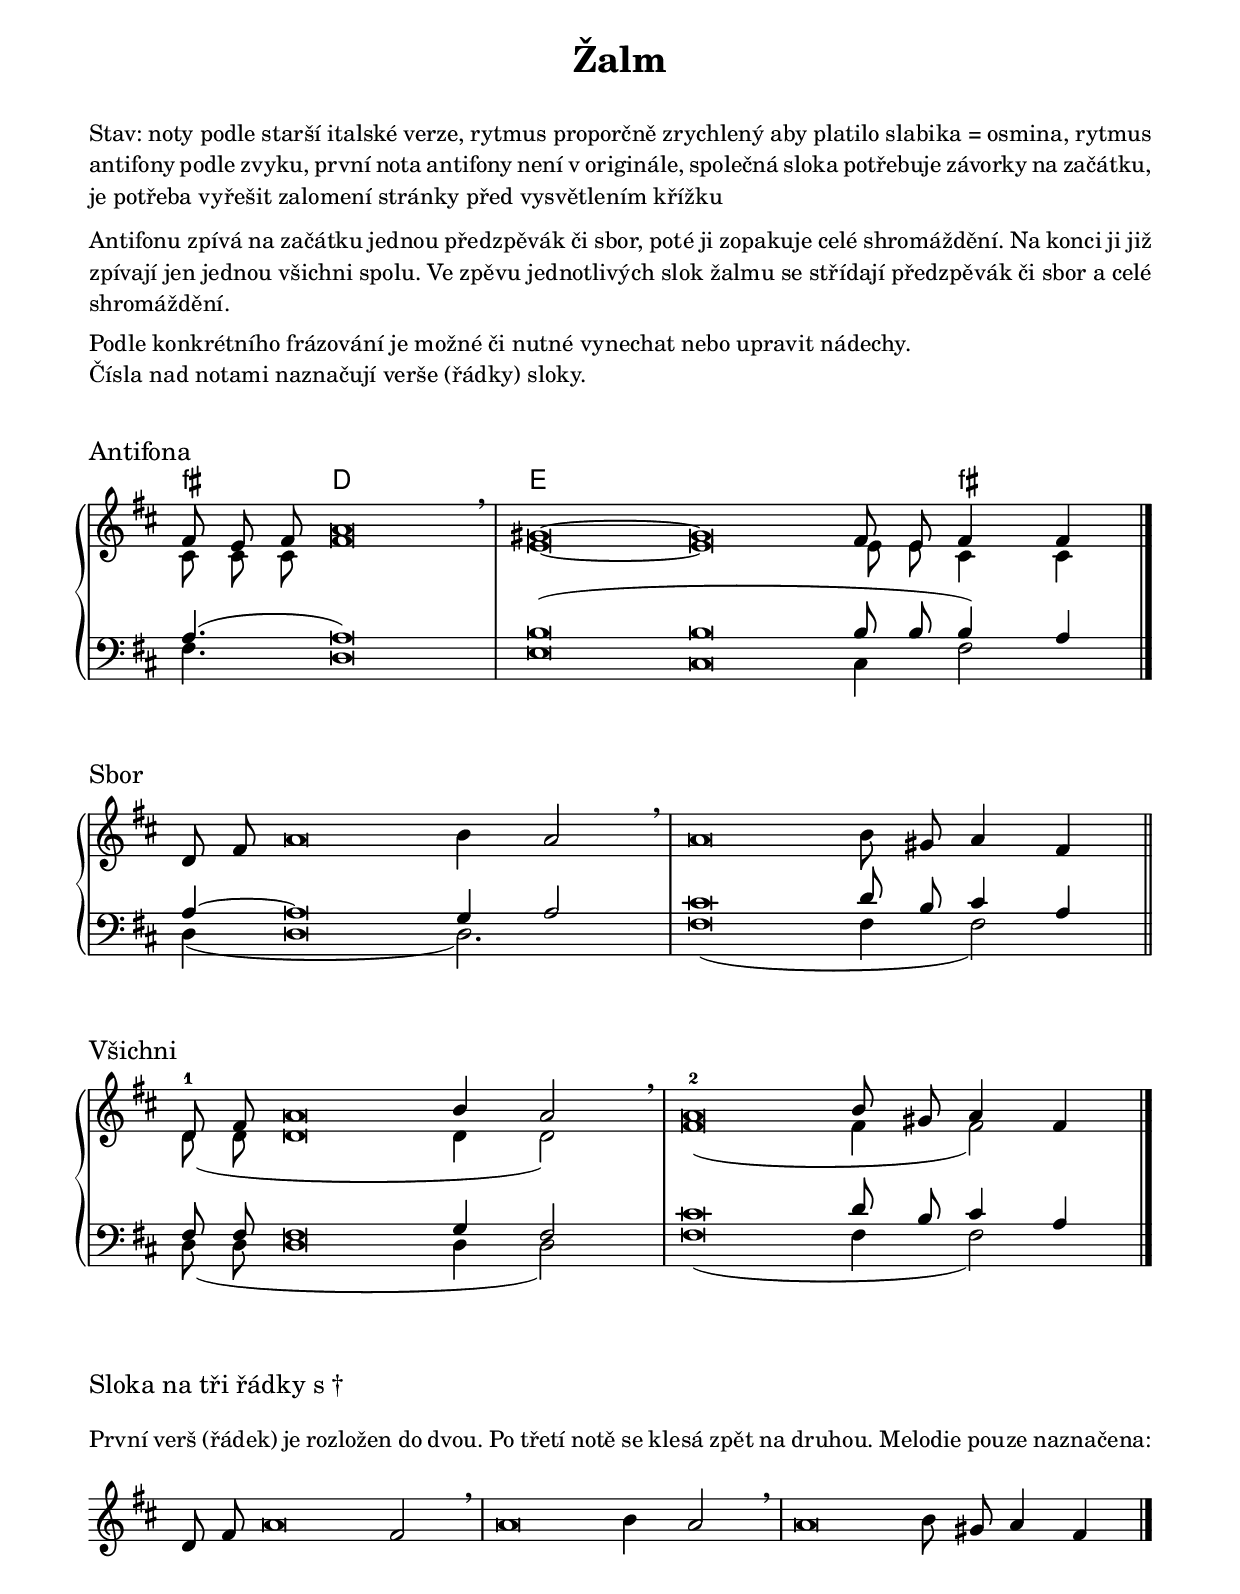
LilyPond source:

\version "2.18.2"

\include "../common-includes/macros.ily"
\include "../common-includes/paper.ily"
\include "../common-includes/layout.ily"

%\version "2.18.2"

modlitba_zalm_melodie_ref_prava = \relative c' {
	\key d \major
	\clef treble
	\language "deutsch"
	\noTime
	\accidentalStyle forget
	\cadenzaOn
		
	<<
	
	\new Voice = "hlavni" {
	\voiceOne
	fis8 e8 fis8 a\breve \breathe \bbar
	gis\breve~ gis\breve fis8 e8 fis4 fis4
	}
	
	\new Voice {
	\voiceTwo
	cis8 cis8 cis8 fis\breve \bbar
	e\breve~ e\breve e8 e8 cis4 cis4
	}
	
	>>
	
	\bar "|."
	\cadenzaOff
}

modlitba_zalm_melodie_ref_leva = \relative c {
	\key d \major
	\clef bass
	\language "deutsch"
	\noTime
	\accidentalStyle forget
	\cadenzaOn
	
	<<
	
	\new Voice {
	\voiceOne
	a'4.( a\breve) \bbar
	h\breve( h\breve h8 h8 h4) a4
	}
	
	\new Voice {
	\voiceTwo
	fis4. d\breve \bbar
	e\breve cis\breve cis4 fis2
	}
	
	>>
	
	\bar "|."
	\cadenzaOff
}


modlitba_zalm_ref_akordy = \relative c' \chordmode {
	\germanChords
	\set chordNameLowercaseMinor = ##t
	fis4.:m d\breve
	e\breve s\breve s4 fis4:m
}


%{
modlitba_zalm_slova_ref_a = \lyricmode {
	\set stanza = "1 "
	Bla8 -- ze8 to8 -- "mu,  /"\breve
	"kdo na"\breve -- slouchá\breve slo8 -- vu8 Pá4 -- na4
}

modlitba_zalm_slova_ref_b = \lyricmode {
	\set stanza = "1 "
	Bla8 -- ze8 to8 -- "mu, kdo"\breve
	naslou\breve -- chá\breve slo8 -- vu8 Pá4 -- na4
}

modlitba_zalm_slova_ref_c = \lyricmode {
	\set stanza = "18 "
	Vzdá8 -- vám8 Ti8 "díky, Pane,  /"\breve
	"že jsi mě"\breve osvo\breve -- bo8 -- dil8 od4 zla4
}

modlitba_zalm_slova_ref_d = \lyricmode {
	\set stanza = "18 "
	Vzdá8 -- vám8 Ti8 "díky, Pane, že jsi mě"\breve
	_\breve osvo\breve -- bo8 -- dil8 od4 zla4
}
%}

%{
modlitba_zalm_slova_ref_c = \lyricmode {
	\set stanza = "žl. 34 "
	Do8 -- bro8 -- řeč8 -- "me Pá"\breve --
	_\breve nu8 v_kaž8 -- dém8 ča4 -- se4
}

modlitba_zalm_slova_ref_d = \lyricmode {
	\set stanza = "žl. 116 "
	Pán8 vy8 -- tr8 -- "hl můj"\breve
	_\breve ži8 -- vot8 ze8 smr4 -- ti4
}
%}


modlitba_zalm_ref_doprovod = \new PianoStaff <<
	\new ChordNames \modlitba_zalm_ref_akordy
	\new Staff \modlitba_zalm_melodie_ref_prava
	\new Staff \modlitba_zalm_melodie_ref_leva
	%\new Lyrics \modlitba_zalm_slova_ref_a
	%\new Lyrics \modlitba_zalm_slova_ref_b
	%\new Lyrics \modlitba_zalm_slova_ref_c
	%\new Lyrics \modlitba_zalm_slova_ref_d
>>

%\version "2.18.2"

modlitba_zalm_melodie_sloka_sbor_prava = \relative c' {
	\key d \major
	\clef treble
	\language "deutsch"
	\noTime
	\accidentalStyle forget
	\cadenzaOn
		
	d8 fis8 a\breve h4 a2 \breathe \bbar
	a\breve h8 gis8 a4 fis4
	
	\dbar
	\cadenzaOff
}

modlitba_zalm_melodie_sloka_sbor_leva = \relative c {
	\key d \major
	\clef bass
	\language "deutsch"
	\noTime
	\accidentalStyle forget
	\cadenzaOn
	
	<<
	
	\new Voice {
	\voiceOne
	a'4~ a\breve g4 a2 \bbar
	cis\breve d8 h8 cis4 a4
	}
	
	\new Voice {
	\voiceTwo
	d,4( d\breve d2.) \bbar
	fis\breve( fis4 fis2)
	}
	
	>>
	
	\dbar
	\cadenzaOff
}

modlitba_zalm_melodie_sloka_na_tri = \relative c' {
	\key d \major
	\clef treble
	\language "deutsch"
	\noTime
	\accidentalStyle forget
	\cadenzaOn
	
	d8 fis8 a\breve fis2 \breathe \bbar
	a\breve h4 a2 \breathe \bbar
	a\breve h8 gis8 a4 fis4 \bar "|."
	
	\cadenzaOff
}


modlitba_zalm_slova_sloka_sbor = \lyricmode {
	
}


modlitba_zalm_sloka_sbor_doprovod = \new PianoStaff <<
	\new Staff \modlitba_zalm_melodie_sloka_sbor_prava
	\new Staff \modlitba_zalm_melodie_sloka_sbor_leva
	%\new Lyrics \modlitba_zalm_slova_sloka_sbor
>>

%\version "2.18.2"

modlitba_zalm_melodie_sloka_lid_prava = \relative c' {
	\key d \major
	\clef treble
	\language "deutsch"
	\noTime
	\accidentalStyle forget
	\cadenzaOn
		
	<<
	
	\new Voice = "hlavni" {
	\voiceOne
	d8^1 fis8 a\breve h4 a2 \breathe \bbar
	a\breve^2 h8 gis8 a4 fis4
	}
	
	\new Voice {
	\voiceTwo
	d8( d8 d\breve d4 d2) \bbar
	fis\breve( fis4 fis2)
	}
	
	>>
	
	\bar "|."
	\cadenzaOff
}

modlitba_zalm_melodie_sloka_lid_leva = \relative c {
	\key d \major
	\clef bass
	\language "deutsch"
	\noTime
	\accidentalStyle forget
	\cadenzaOn
	
	<<
	
	\new Voice {
	\voiceOne
	fis8 fis8 fis\breve g4 fis2 \bbar
	cis'\breve d8 h8 cis4 a4
	}
	
	\new Voice {
	\voiceTwo
	d,8( d8 d\breve d4 d2) \bbar
	fis\breve( fis4 fis2)
	}
	
	>>
	
	\bar "|."
	\cadenzaOff
}


modlitba_zalm_melodie_sloka_lid_lidi = \relative c' {
	\key d \major
	\clef treble
	\language "deutsch"
	\noTime
	\accidentalStyle forget
	\cadenzaOn
		
	\new Voice = "hlavni" {
	\voiceOne
	d8^1 fis8 a\breve h4 a2 \breathe \bbar
	a\breve^2 h8 gis8 a4 fis4
	}
	
	\bar "|."
	\cadenzaOff
}


modlitba_zalm_slova_sloka_lid = \lyricmode {
	
}


modlitba_zalm_sloka_lid_doprovod = \new PianoStaff <<
	\new Staff \modlitba_zalm_melodie_sloka_lid_prava
	\new Staff \modlitba_zalm_melodie_sloka_lid_leva
	%\new Lyrics \modlitba_zalm_slova_sloka_lid
>>

modlitba_zalm_sloka_lid_lidi = \new PianoStaff <<
	\new Staff \modlitba_zalm_melodie_sloka_lid_lidi
>>


\book {
	\bookpart {
    \header {
        title = "Žalm"
    }
    \tocItem \markup { "Žalm" }
    \markup {
        \column {
            \vspace #1.5
            \justify { Stav:
                       noty podle starší italské verze,
                       rytmus proporčně zrychlený aby platilo slabika = osmina,
                       rytmus antifony podle zvyku,
                       první nota antifony není v originále,
                       společná sloka potřebuje závorky na začátku,
                       je potřeba vyřešit zalomení stránky před vysvětlením křížku }
            \vspace #0.75
            \justify { Antifonu zpívá na začátku jednou předzpěvák či sbor, poté ji zopakuje celé shromáždění.
                Na konci ji již zpívají jen jednou všichni spolu. Ve zpěvu jednotlivých slok žalmu se střídají
                předzpěvák či sbor a celé shromáždění.
            }
            \vspace #0.75
            \justify { %{ Texty naznačují možné frázování na příkladech konkrétních žalmů dle žaltáře. %}
                Podle konkrétního frázování je možné či nutné vynechat nebo upravit nádechy. }
            \justify { Čísla nad notami naznačují verše (řádky) sloky. }
            \vspace #1.5
            \line { \large "Antifona" }
        }
    }
    \score {
        \modlitba_zalm_ref_doprovod
    }
    \markup {
        \vspace #0.75
        \line { \large "Sbor" }
    }
    \score {
        \modlitba_zalm_sloka_sbor_doprovod
    }
    \markup {
        \vspace #0.75
        \line { \large "Všichni" }
    }
    \score {
        \modlitba_zalm_sloka_lid_doprovod
    }
    \markup { \column {
        \vspace #0.75
        \line { \large "Sloka na tři řádky s †" }
        \vspace #0.75
        %{ \justify {
            Jeden takt sloky výše odpovídá jednomu verši, ovšem pouze pro běžné sloky o dvou verších.
            Sloka o třech verších kde první je zakončen křížkem \large "†" se provede takto:
            První verš užije první tři noty sloky (d-fis-a) a pak se „vrací zpět“ na fis;
            druhý verš začíná na a a pokračuje dále. }
        \vspace #0.75 %}
        \justify { První verš (řádek) je rozložen do dvou. Po třetí notě se klesá zpět na druhou. Melodie pouze naznačena: }
        \vspace #0.75
    } }
    \score {
        \modlitba_zalm_melodie_sloka_na_tri
    }
}

}
